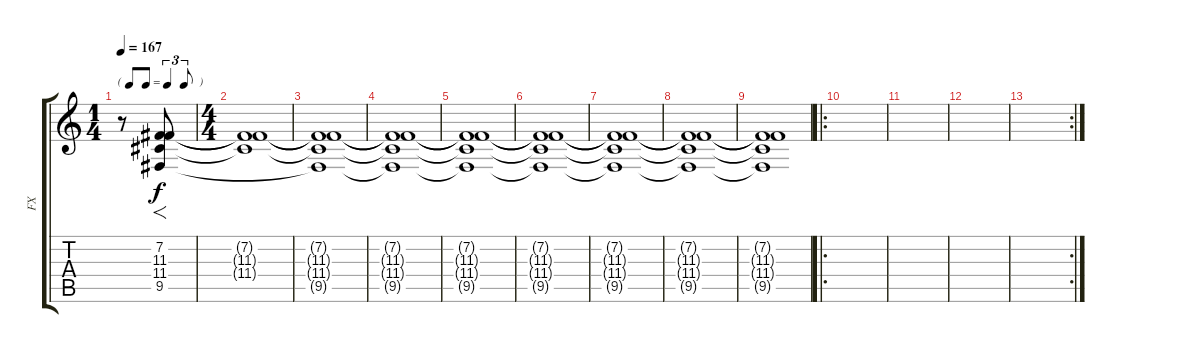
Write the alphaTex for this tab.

\track ("FX" "FX") {instrument applause}
\staff {score tabs}
\tuning (E4 B3 G3 D3 A2 E2) {hide}
\ts (1 4)
\tf triplet8th
\tempo 167
\clef g2
\ks c
r.8{dy f instrument applause} (7.2 11.3 11.4 9.5).8{f} |
\ts (4 4)
(7.2{t} 11.3{t} 11.4{t}).1 |
(7.2{t} 11.3{t} 11.4{t} 9.5{t}).1 |
(7.2{t} 11.3{t} 11.4{t} 9.5{t}).1 |
(7.2{t} 11.3{t} 11.4{t} 9.5{t}).1{volume 3} |
(7.2{t} 11.3{t} 11.4{t} 9.5{t}).1 |
(7.2{t} 11.3{t} 11.4{t} 9.5{t}).1 |
(7.2{t} 11.3{t} 11.4{t} 9.5{t}).1 |
(7.2{t} 11.3{t} 11.4{t} 9.5{t}).1 |
\ro
|
|
|
\rc 2
